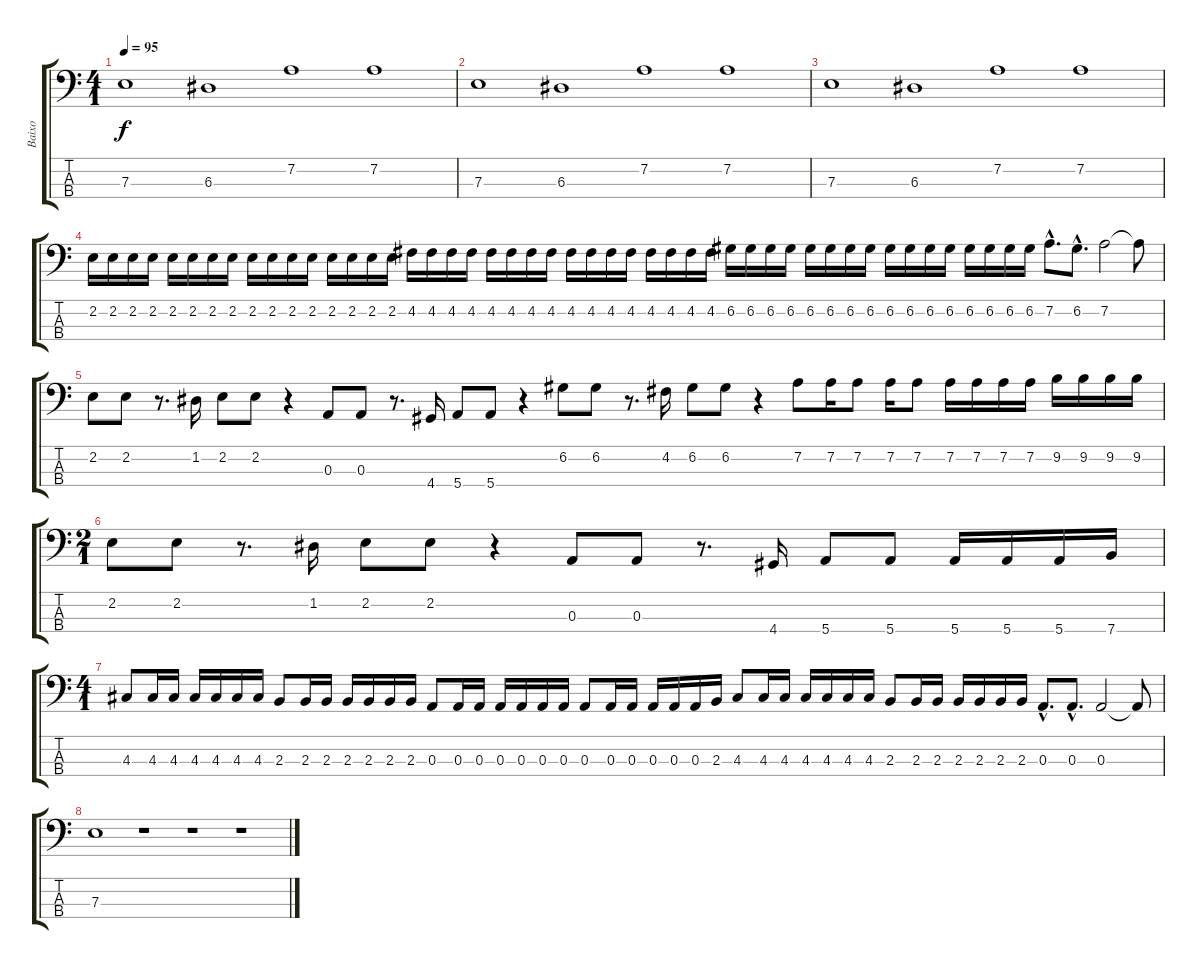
\track ("Baixo" "Baixo") {instrument slapbass2}
\staff {score tabs}
\tuning (G2 D2 A1 E1) {hide}
\ts (4 1)
\tempo 95
\clef f4
\ks c
7.3.1{dy f} 6.3.1 7.2.1 7.2.1 |
7.3.1 6.3.1 7.2.1 7.2.1 |
7.3.1 6.3.1 7.2.1 7.2.1 |
2.2.16 2.2.16 2.2.16 2.2.16 2.2.16 2.2.16 2.2.16 2.2.16 2.2.16 2.2.16 2.2.16 2.2.16 2.2.16 2.2.16 2.2.16 2.2.16 4.2.16 4.2.16 4.2.16 4.2.16 4.2.16 4.2.16 4.2.16 4.2.16 4.2.16 4.2.16 4.2.16 4.2.16 4.2.16 4.2.16 4.2.16 4.2.16 6.2.16 6.2.16 6.2.16 6.2.16 6.2.16 6.2.16 6.2.16 6.2.16 6.2.16 6.2.16 6.2.16 6.2.16 6.2.16 6.2.16 6.2.16 6.2.16 7.2{hac}.8{d} 6.2{hac}.8{d} 7.2.2 7.2{t}.8 |
2.2.8 2.2.8 r.8{d} 1.2.16 2.2.8 2.2.8 r.4 0.3.8 0.3.8 r.8{d} 4.4.16 5.4.8 5.4.8 r.4 6.2.8 6.2.8 r.8{d} 4.2.16 6.2.8 6.2.8 r.4 7.2.8 7.2.16 7.2.8 7.2.16 7.2.8 7.2.16 7.2.16 7.2.16 7.2.16 9.2.16 9.2.16 9.2.16 9.2.16 |
\ts (2 1)
2.2.8 2.2.8 r.8{d} 1.2.16 2.2.8 2.2.8 r.4 0.3.8 0.3.8 r.8{d} 4.4.16 5.4.8 5.4.8 5.4.16 5.4.16 5.4.16 7.4.16 |
\ts (4 1)
4.3.8 4.3.16 4.3.16 4.3.16 4.3.16 4.3.16 4.3.16 2.3.8 2.3.16 2.3.16 2.3.16 2.3.16 2.3.16 2.3.16 0.3.8 0.3.16 0.3.16 0.3.16 0.3.16 0.3.16 0.3.16 0.3.8 0.3.16 0.3.16 0.3.16 0.3.16 0.3.16 2.3.16 4.3.8 4.3.16 4.3.16 4.3.16 4.3.16 4.3.16 4.3.16 2.3.8 2.3.16 2.3.16 2.3.16 2.3.16 2.3.16 2.3.16 0.3{hac}.8{d} 0.3{hac}.8{d} 0.3.2 0.3{t}.8 |
7.3.1 r.1 r.1 r.1
